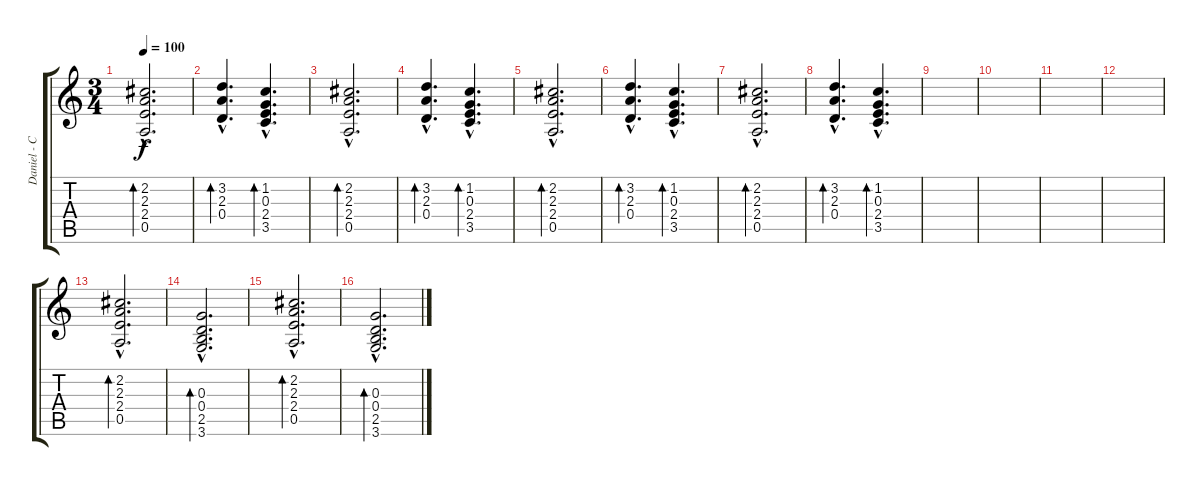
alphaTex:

\track ("Daniel - Clean" "Daniel - C") {instrument electricguitarclean}
\staff {score tabs}
\tuning (E4 B3 G3 D3 A2 E2) {hide}
\ts (3 4)
\tempo 100
\clef g2
\ks c
(2.2{hac} 2.3{hac} 2.4{hac} 0.5{hac}).2{d bd 240 dy f instrument electricguitarclean} |
(3.2{hac} 2.3{hac} 0.4{hac}).4{d bd 240} (1.2{hac} 0.3{hac} 2.4{hac} 3.5{hac}).4{d bd 240} |
(2.2{hac} 2.3{hac} 2.4{hac} 0.5{hac}).2{d bd 240} |
(3.2{hac} 2.3{hac} 0.4{hac}).4{d bd 240} (1.2{hac} 0.3{hac} 2.4{hac} 3.5{hac}).4{d bd 240} |
(2.2{hac} 2.3{hac} 2.4{hac} 0.5{hac}).2{d bd 240} |
(3.2{hac} 2.3{hac} 0.4{hac}).4{d bd 240} (1.2{hac} 0.3{hac} 2.4{hac} 3.5{hac}).4{d bd 240} |
(2.2{hac} 2.3{hac} 2.4{hac} 0.5{hac}).2{d bd 240} |
(3.2{hac} 2.3{hac} 0.4{hac}).4{d bd 240} (1.2{hac} 0.3{hac} 2.4{hac} 3.5{hac}).4{d bd 240} |
|
|
|
|
(2.2{hac} 2.3{hac} 2.4{hac} 0.5{hac}).2{d bd 240} |
(0.3{hac} 0.4{hac} 2.5{hac} 3.6{hac}).2{d bd 240} |
(2.2{hac} 2.3{hac} 2.4{hac} 0.5{hac}).2{d bd 240} |
(0.3{hac} 0.4{hac} 2.5{hac} 3.6{hac}).2{d bd 240}
